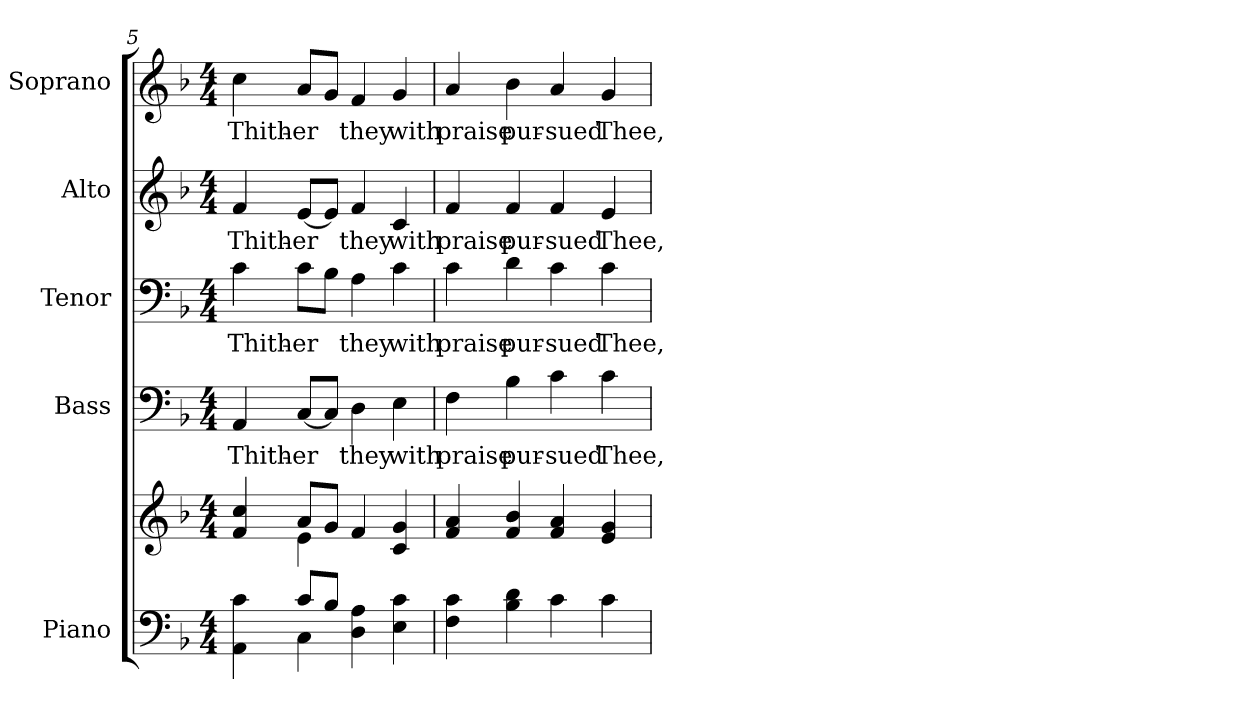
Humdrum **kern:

**kern	**kern	**kern	**text	**kern	**text	**kern	**text	**kern	**text
*part5	*part5	*part4	*part4	*part3	*part3	*part2	*part2	*part1	*part1
*staff6	*staff5	*staff4	*staff4	*staff3	*staff3	*staff2	*staff2	*staff1	*staff1
*I"Piano	*	*I"Bass	*	*I"Tenor	*	*I"Alto	*	*I"Soprano	*
*I'Pno.	*	*I'B.	*	*I'T.	*	*I'A.	*	*I'S.	*
!!LO:PB:g=z
*clefF4	*clefG2	*clefF4	*	*clefF4	*	*clefG2	*	*clefG2	*
*k[b-]	*k[b-]	*k[b-]	*	*k[b-]	*	*k[b-]	*	*k[b-]	*
*F:	*F:	*F:	*	*F:	*	*F:	*	*F:	*
*M4/4	*M4/4	*M4/4	*	*M4/4	*	*M4/4	*	*M4/4	*
=5	=5	=5	=5	=5	=5	=5	=5	=5	=5
*^	*^	*	*	*	*	*	*	*	*
!	!	!	!	!	!LO:LY:b:color=#000000	!	!	!	!	!	!
!	!	!	!	!	!	!	!LO:LY:b:color=#000000	!	!	!	!
!	!	!	!	!	!	!	!	!	!LO:LY:b:color=#000000	!	!
!	!	!	!	!	!	!	!	!	!	!	!LO:LY:b:color=#000000
4AAi\ 4ci	4ryy	4fi/ 4cci	4ryy	4AAi/	Thith-	4ci\	Thith-	4fi/	Thith-	4cci\	Thith-
!	!	!	!	!	!LO:LY:b:color=#000000	!	!	!	!	!	!
!	!	!	!	!	!	!	!LO:LY:b:color=#000000	!	!	!	!
!	!	!	!	!	!	!	!	!	!LO:LY:b:color=#000000	!	!
!	!	!	!	!	!	!	!	!	!	!	!LO:LY:b:color=#000000
8ci/L	4Ci\	8ai/L	4ei\	[<8Ci/L	-er	8ci\L	-er	[<8ei/L	-er	8ai/L	-er
8B-i/J	.	8gi/J	.	8Ci/J]	.	8B-i\J	.	8ei/J]	.	8gi/J	.
!	!	!	!	!	!LO:LY:b:color=#000000	!	!	!	!	!	!
!	!	!	!	!	!	!	!LO:LY:b:color=#000000	!	!	!	!
!	!	!	!	!	!	!	!	!	!LO:LY:b:color=#000000	!	!
!	!	!	!	!	!	!	!	!	!	!	!LO:LY:b:color=#000000
4Di\ 4Ai	2ryy	4fi/	2ryy	4Di\	they	4Ai\	they	4fi/	they	4fi/	they
!	!	!	!	!	!LO:LY:b:color=#000000	!	!	!	!	!	!
!	!	!	!	!	!	!	!LO:LY:b:color=#000000	!	!	!	!
!	!	!	!	!	!	!	!	!	!LO:LY:b:color=#000000	!	!
!	!	!	!	!	!	!	!	!	!	!	!LO:LY:b:color=#000000
4Ei\ 4ci	.	4ci/ 4gi	.	4Ei\	with	4ci\	with	4ci/	with	4gi/	with
*v	*v	*	*	*	*	*	*	*	*	*	*
*	*v	*v	*	*	*	*	*	*	*	*
=6	=6	=6	=6	=6	=6	=6	=6	=6	=6
!	!	!	!LO:LY:b:color=#000000	!	!	!	!	!	!
!	!	!	!	!	!LO:LY:b:color=#000000	!	!	!	!
!	!	!	!	!	!	!	!LO:LY:b:color=#000000	!	!
!	!	!	!	!	!	!	!	!	!LO:LY:b:color=#000000
4Fi\ 4ci	4fi/ 4ai	4Fi\	praise	4ci\	praise	4fi/	praise	4ai/	praise
!	!	!	!LO:LY:b:color=#000000	!	!	!	!	!	!
!	!	!	!	!	!LO:LY:b:color=#000000	!	!	!	!
!	!	!	!	!	!	!	!LO:LY:b:color=#000000	!	!
!	!	!	!	!	!	!	!	!	!LO:LY:b:color=#000000
4B-i\ 4di	4fi/ 4b-i	4B-i\	pur-	4di\	pur-	4fi/	pur-	4b-i\	pur-
!	!	!	!LO:LY:b:color=#000000	!	!	!	!	!	!
!	!	!	!	!	!LO:LY:b:color=#000000	!	!	!	!
!	!	!	!	!	!	!	!LO:LY:b:color=#000000	!	!
!	!	!	!	!	!	!	!	!	!LO:LY:b:color=#000000
4ci\	4fi/ 4ai	4ci\	-sued	4ci\	-sued	4fi/	-sued	4ai/	-sued
!	!	!	!LO:LY:b:color=#000000	!	!	!	!	!	!
!	!	!	!	!	!LO:LY:b:color=#000000	!	!	!	!
!	!	!	!	!	!	!	!LO:LY:b:color=#000000	!	!
!	!	!	!	!	!	!	!	!	!LO:LY:b:color=#000000
4ci\	4ei/ 4gi	4ci\	Thee,	4ci\	Thee,	4ei/	Thee,	4gi/	Thee,
=	=	=	=	=	=	=	=	=	=
*-	*-	*-	*-	*-	*-	*-	*-	*-	*-
